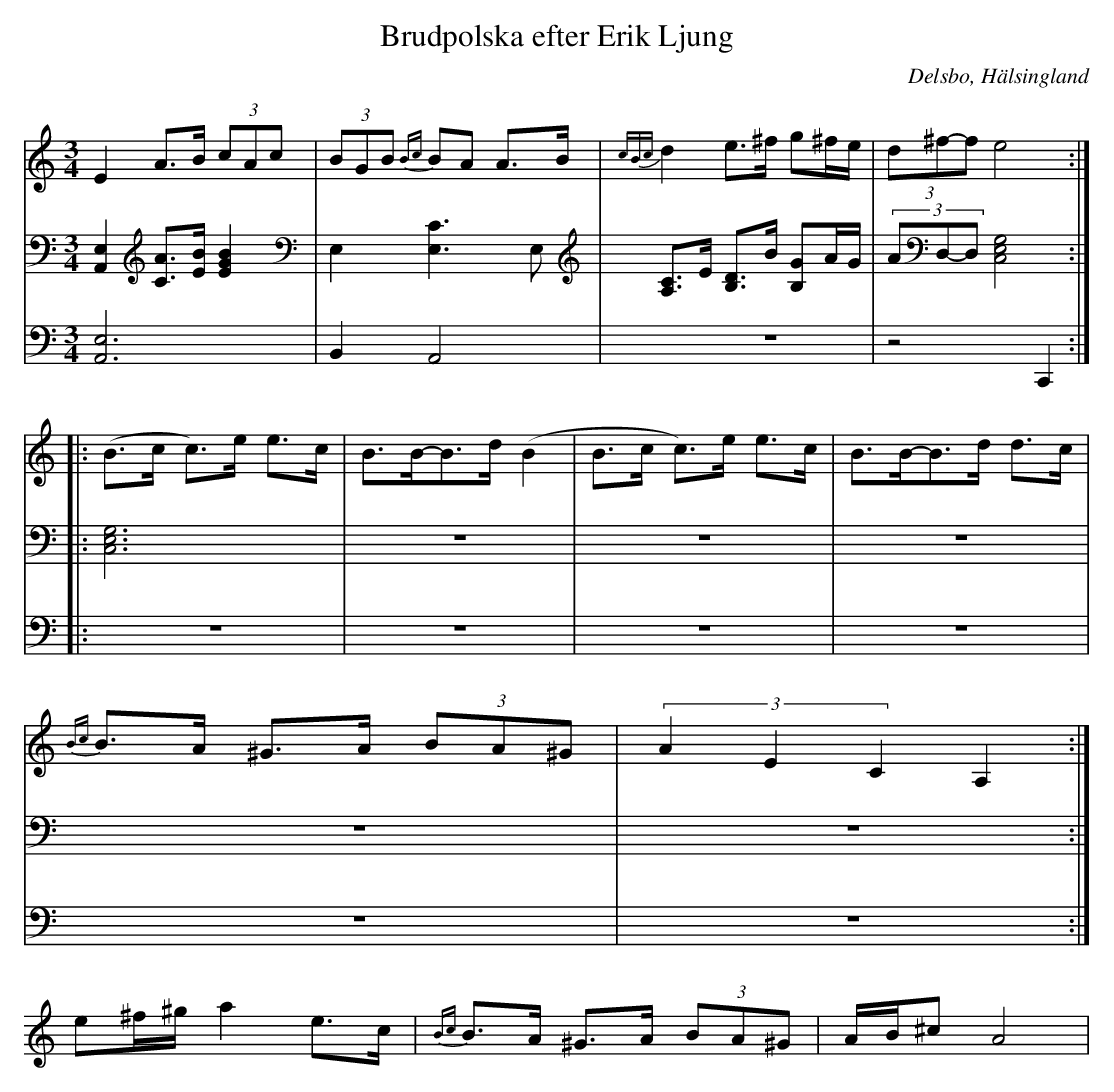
X:1
T: Brudpolska efter Erik Ljung
Q: 105
O: Delsbo, Hälsingland
M: 3/4
L: 1/8
K: Am
V:1
V:2
V:3 Merge
V:1
E2 A>B (3cAc| (3BGB {Bc}BA A>B|{cBc}d2 e>^f g^f/e/|(3d^f-f e4 :|
|:(B>c c)>e e>c|B>B-B>d (B2|B>c c)>e e>c|B>B-B>d d>c|
{Bc}B>A ^G>A (3BA^G|(3A2E2C2 A,2:|
e^f/^g/ a2 e>c|{Bc}B>A ^G>A (3BA^G|A/B/^c A4|
V:2
[A,,2E,2] [AC]>[BE] [B2E2G2]|E,2 [C3E,3]E,|[A,C]>E [B,D]>B [B,G]A/G/|(3AD,-D, [E,4G,4C,4]:|
|:[E,6G,6C,6]|z6|z6|z6|
z6|z6:|
V:3
[A,,6E,6]|B,,2 A,,4|z6|z4 C,,2:|
|:z6|z6|z6|z6|
z6|z6:|
